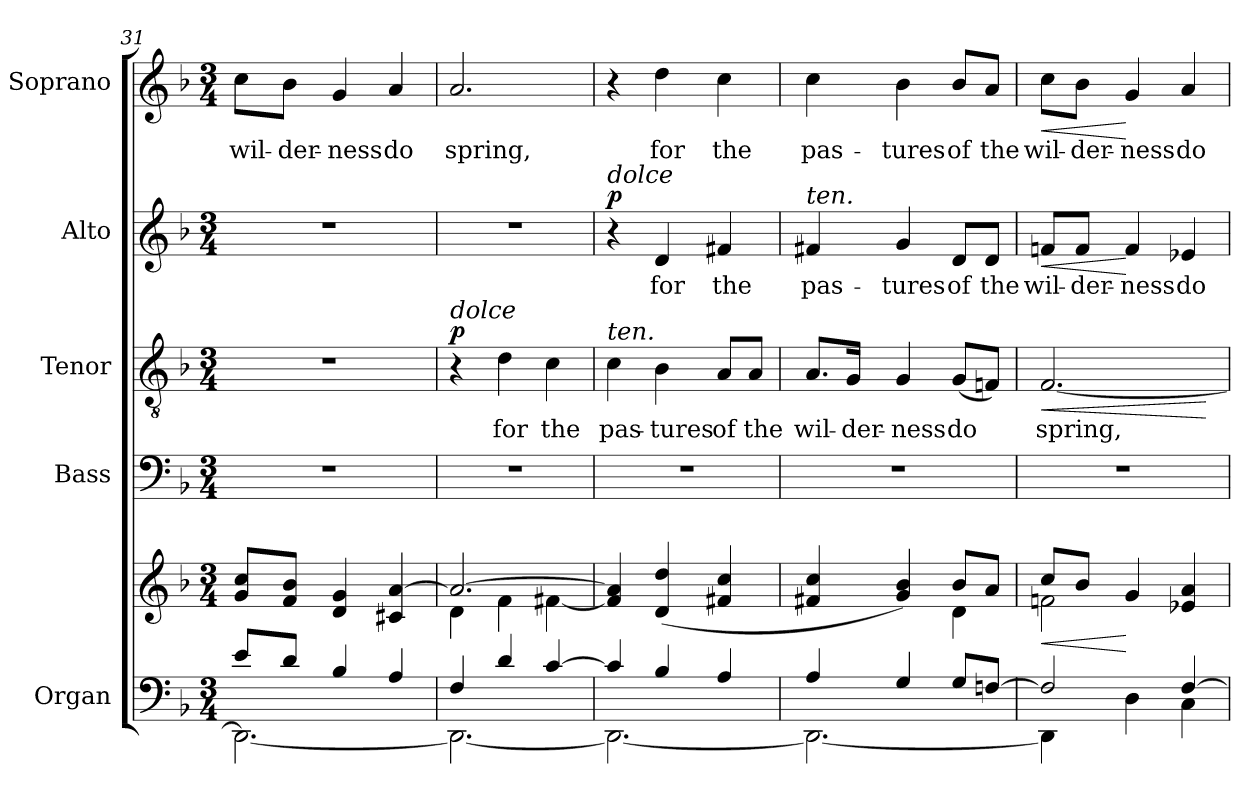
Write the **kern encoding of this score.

**kern	**kern	**dynam	**kern	**kern	**text	**dynam	**kern	**text	**dynam	**kern	**text	**dynam
*part5	*part5	*part5	*part4	*part3	*part3	*part3	*part2	*part2	*part2	*part1	*part1	*part1
*staff6	*staff5	*staff5/6	*staff4	*staff3	*staff3	*staff3	*staff2	*staff2	*staff2	*staff1	*staff1	*staff1
*I"Organ	*	*	*I"Bass	*I"Tenor	*	*	*I"Alto	*	*	*I"Soprano	*	*
*I'Org.	*	*	*I'B.	*I'T.	*	*	*I'A.	*	*	*I'S.	*	*
!!LO:PB:g=z
*clefF4	*clefG2	*	*clefF4	*clefGv2	*	*	*clefG2	*	*	*clefG2	*	*
*	*	*	*	*ITrd7c12	*	*	*	*	*	*	*	*
*k[b-]	*k[b-]	*	*k[b-]	*k[b-]	*	*	*k[b-]	*	*	*k[b-]	*	*
*F:	*F:	*	*F:	*F:	*	*	*F:	*	*	*F:	*	*
*M3/4	*M3/4	*	*M3/4	*M3/4	*	*	*M3/4	*	*	*M3/4	*	*
=31	=31	=31	=31	=31	=31	=31	=31	=31	=31	=31	=31	=31
*^	*	*	*	*	*	*	*	*	*	*	*	*
!	!	!	!	!LO:N:vis=1	!LO:N:vis=1	!	!	!LO:N:vis=1	!	!	!	!	!
!	!	!	!	!	!	!	!	!	!	!	!	!LO:LY:b:color=#000000	!
8ei/L	2.DDi\_	8gi/ 8cciL	.	2.r	2.r	.	.	2.r	.	.	8cci\L	wil-	.
!	!	!	!	!	!	!	!	!	!	!	!	!LO:LY:b:color=#000000	!
8di/J	.	8fi/ 8b-iJ	.	.	.	.	.	.	.	.	8b-i\J	-der-	.
!	!	!	!	!	!	!	!	!	!	!	!	!LO:LY:b:color=#000000	!
4B-i/	.	4di/ 4gi	.	.	.	.	.	.	.	.	4gi/	-ness	.
!	!	!	!	!	!	!	!	!	!	!	!	!LO:LY:b:color=#000000	!
4Ai/	.	4c#Xi/ [4ai	.	.	.	.	.	.	.	.	4ai/	do	.
=32	=32	=32	=32	=32	=32	=32	=32	=32	=32	=32	=32	=32	=32
*	*	*^	*	*	*	*	*	*	*	*	*	*	*
!	!	!	!	!	!LO:N:vis=1	!	!	!	!LO:N:vis=1	!	!	!	!	!
!	!	!	!	!	!	!LO:TX:a:i:t=dolce	!	!	!	!	!	!	!	!
!	!	!	!	!	!	!	!	!	!	!	!	!	!LO:LY:b:color=#000000	!
4Fi/	2.DDi\_	2.ai/_	4di\	.	2.r	4r	.	p	2.r	.	.	2.ai/	spring,	.
!	!	!	!	!	!	!	!LO:LY:b:color=#000000	!	!	!	!	!	!	!
4di/	.	.	4fi\	.	.	4Di\	for	.	.	.	.	.	.	.
!	!	!	!	!	!	!	!LO:LY:b:color=#000000	!	!	!	!	!	!	!
[4ci/	.	.	[4f#Xi\	.	.	4Ci\	the	.	.	.	.	.	.	.
=33	=33	=33	=33	=33	=33	=33	=33	=33	=33	=33	=33	=33	=33	=33
!	!	!	!	!	!LO:N:vis=1	!	!	!	!	!	!	!	!	!
*	*	*v	*v	*	*	*	*	*	*	*	*	*	*	*
*	*	*^	*	*	*	*	*	*	*	*	*	*	*
!	!	!	!	!	!	!	!	!	!LO:TX:a:i:t=dolce	!	!	!	!	!
!	!	!	!	!	!	!LO:TX:a:i:t=ten.	!	!	!	!	!	!	!	!
!	!	!	!	!	!	!	!LO:LY:b:color=#000000	!	!	!	!	!	!	!
*	*	*v	*v	*	*	*	*	*	*	*	*	*	*	*
4ci/]	2.DDi\_	4f#i/] 4ai]	.	2.r	4Ci\	pas-	.	4r	.	p	4r	.	.
!	!	!	!	!	!	!LO:LY:b:color=#000000	!	!	!	!	!	!	!
!	!	!	!	!	!	!	!	!	!LO:LY:b:color=#000000	!	!	!	!
!	!	!	!	!	!	!	!	!	!	!	!	!LO:LY:b:color=#000000	!
4B-i/	.	(4di/ 4ddi	.	.	4BB-i\	-tures	.	4di/	for	.	4ddi\	for	.
!	!	!	!	!	!	!LO:LY:b:color=#000000	!	!	!	!	!	!	!
!	!	!	!	!	!	!	!	!	!LO:LY:b:color=#000000	!	!	!	!
!	!	!	!	!	!	!	!	!	!	!	!	!LO:LY:b:color=#000000	!
4Ai/	.	4f#Xi/ 4cci	.	.	8AAi/L	of	.	4f#Xi/	the	.	4cci\	the	.
!	!	!	!	!	!	!LO:LY:b:color=#000000	!	!	!	!	!	!	!
.	.	.	.	.	8AAi/J	the	.	.	.	.	.	.	.
=34	=34	=34	=34	=34	=34	=34	=34	=34	=34	=34	=34	=34	=34
*	*	*^	*	*	*	*	*	*	*	*	*	*	*
!	!	!	!	!	!LO:N:vis=1	!	!	!	!	!	!	!	!	!
!	!	!	!	!	!	!	!LO:LY:b:color=#000000	!	!	!	!	!	!	!
!	!	!	!	!	!	!	!	!	!	!LO:LY:b:color=#000000	!	!	!	!
!	!	!	!	!	!	!	!	!	!LO:TX:a:i:t=ten.	!	!	!	!	!
!	!	!	!	!	!	!	!	!	!	!	!	!	!LO:LY:b:color=#000000	!
4Ai/	2.DDi\_	4f#Xi/ 4cci	4ryy	.	2.r	8.AAi/L	wil-	.	4f#Xi/	pas-	.	4cci\	pas-	.
!	!	!	!	!	!	!	!LO:LY:b:color=#000000	!	!	!	!	!	!	!
.	.	.	.	.	.	16GGi/Jk	-der-	.	.	.	.	.	.	.
!	!	!	!	!	!	!	!LO:LY:b:color=#000000	!	!	!	!	!	!	!
!	!	!	!	!	!	!	!	!	!	!LO:LY:b:color=#000000	!	!	!	!
!	!	!	!	!	!	!	!	!	!	!	!	!	!LO:LY:b:color=#000000	!
4Gi/	.	4gi/ 4b-i)	4ryy	.	.	4GGi/	-ness	.	4gi/	-tures	.	4b-i\	-tures	.
!	!	!	!	!	!	!	!LO:LY:b:color=#000000	!	!	!	!	!	!	!
!	!	!	!	!	!	!	!	!	!	!LO:LY:b:color=#000000	!	!	!	!
!	!	!	!	!	!	!	!	!	!	!	!	!	!LO:LY:b:color=#000000	!
8Gi/L	.	8b-i/L	4di\	.	.	(8GGi/L	do	.	8di/L	of	.	8b-i/L	of	.
!	!	!	!	!	!	!	!	!	!	!LO:LY:b:color=#000000	!	!	!	!
!	!	!	!	!	!	!	!	!	!	!	!	!	!LO:LY:b:color=#000000	!
[8Fni/J	.	8ai/J	.	.	.	8FFni/J)	.	.	8di/J	the	.	8ai/J	the	.
=35	=35	=35	=35	=35	=35	=35	=35	=35	=35	=35	=35	=35	=35	=35
!	!	!	!	!LO:HP:b	!LO:N:vis=1	!	!	!	!	!	!	!	!	!
!	!	!	!	!	!	!	!LO:LY:b:color=#000000	!LO:HP:b	!	!	!	!	!	!
!	!	!	!	!	!	!	!	!	!	!LO:LY:b:color=#000000	!LO:HP:b	!	!	!
!	!	!	!	!	!	!	!	!	!	!	!	!	!LO:LY:b:color=#000000	!LO:HP:b
2Fi/]	4DDi\]	8cci/L	2fni\	<	2.r	[2.FFi/	spring,	<	8fni/L	wil-	<	8cci\L	wil-	<
!	!	!	!	!	!	!	!	!	!	!LO:LY:b:color=#000000	!	!	!	!
!	!	!	!	!	!	!	!	!	!	!	!	!	!LO:LY:b:color=#000000	!
.	.	8b-i/J	.	.	.	.	.	.	8fi/J	-der-	.	8b-i\J	-der-	.
!	!	!	!	!	!	!	!	!	!	!LO:LY:b:color=#000000	!	!	!	!
!	!	!	!	!	!	!	!	!	!	!	!	!	!LO:LY:b:color=#000000	!
.	4Di\	4gi/	.	[	.	.	.	.	4fi/	-ness	[	4gi/	-ness	[
!	!	!	!	!	!	!	!	!	!	!LO:LY:b:color=#000000	!	!	!	!
!	!	!	!	!	!	!	!	!	!	!	!	!	!LO:LY:b:color=#000000	!
[4Fi/	4Ci\	4e-Xi/ 4ai	4ryy	.	.	.	.	.	4e-Xi/	do	.	4ai/	do	.
*v	*v	*	*	*	*	*	*	*	*	*	*	*	*	*
*	*v	*v	*	*	*	*	*	*	*	*	*	*	*
.	.	.	.	.	.	[	.	.	.	.	.	.
=	=	=	=	=	=	=	=	=	=	=	=	=
*-	*-	*-	*-	*-	*-	*-	*-	*-	*-	*-	*-	*-
